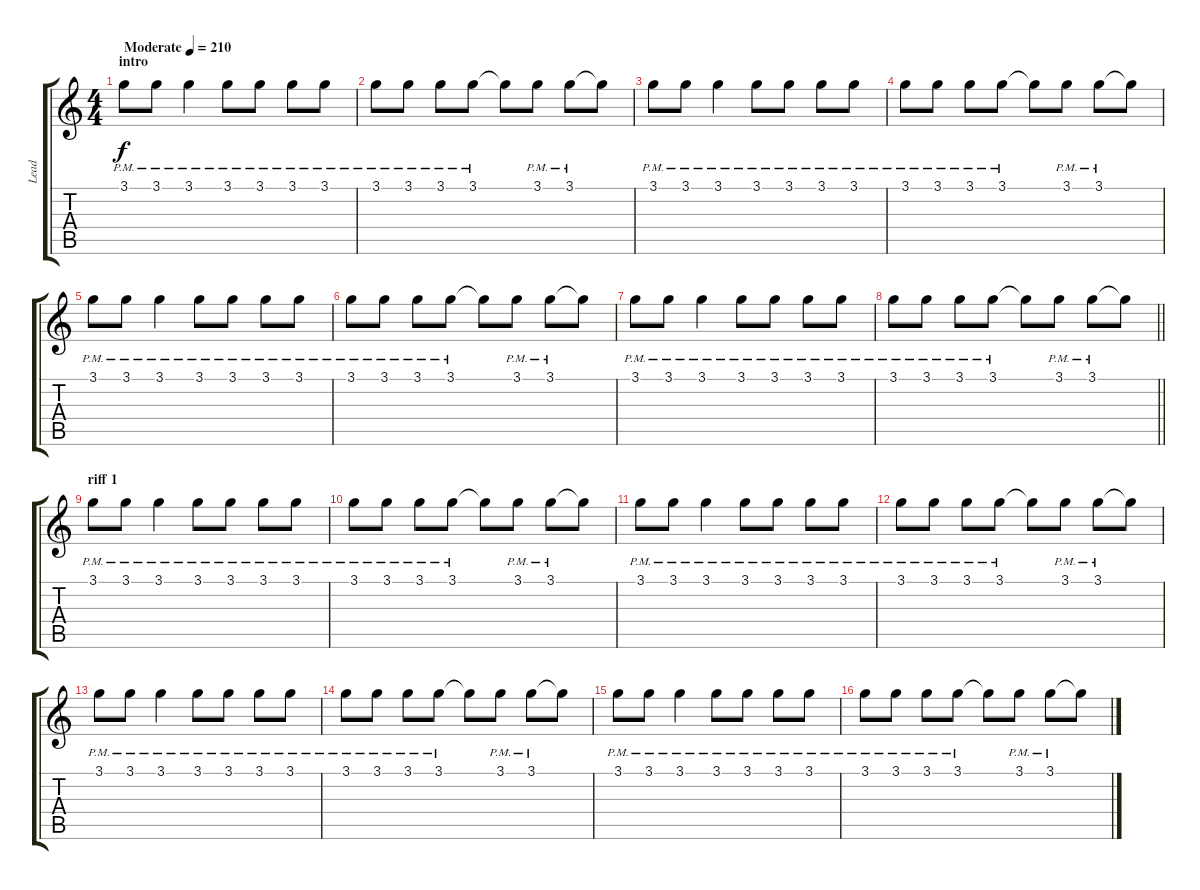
\track ("Lead" "Lead") {instrument overdrivenguitar}
\staff {score tabs}
\tuning (E4 B3 G3 D3 A2 E2) {hide}
\ts (4 4)
\section ("" "intro")
\tempo (210 "Moderate")
\clef g2
\ks c
3.1{pm}.8{dy f instrument overdrivenguitar} 3.1{pm}.8 3.1{pm}.4 3.1{pm}.8 3.1{pm}.8 3.1{pm}.8 3.1{pm}.8 |
3.1{pm}.8 3.1{pm}.8 3.1{pm}.8 3.1{pm}.8 3.1{t}.8 3.1{pm}.8 3.1{pm}.8 3.1{t}.8 |
3.1{pm}.8 3.1{pm}.8 3.1{pm}.4 3.1{pm}.8 3.1{pm}.8 3.1{pm}.8 3.1{pm}.8 |
3.1{pm}.8 3.1{pm}.8 3.1{pm}.8 3.1{pm}.8 3.1{t}.8 3.1{pm}.8 3.1{pm}.8 3.1{t}.8 |
3.1{pm}.8 3.1{pm}.8 3.1{pm}.4 3.1{pm}.8 3.1{pm}.8 3.1{pm}.8 3.1{pm}.8 |
3.1{pm}.8 3.1{pm}.8 3.1{pm}.8 3.1{pm}.8 3.1{t}.8 3.1{pm}.8 3.1{pm}.8 3.1{t}.8 |
3.1{pm}.8 3.1{pm}.8 3.1{pm}.4 3.1{pm}.8 3.1{pm}.8 3.1{pm}.8 3.1{pm}.8 |
\barLineRight lightlight
3.1{pm}.8 3.1{pm}.8 3.1{pm}.8 3.1{pm}.8 3.1{t}.8 3.1{pm}.8 3.1{pm}.8 3.1{t}.8 |
\section ("" "riff 1")
3.1{pm}.8 3.1{pm}.8 3.1{pm}.4 3.1{pm}.8 3.1{pm}.8 3.1{pm}.8 3.1{pm}.8 |
3.1{pm}.8 3.1{pm}.8 3.1{pm}.8 3.1{pm}.8 3.1{t}.8 3.1{pm}.8 3.1{pm}.8 3.1{t}.8 |
3.1{pm}.8 3.1{pm}.8 3.1{pm}.4 3.1{pm}.8 3.1{pm}.8 3.1{pm}.8 3.1{pm}.8 |
3.1{pm}.8 3.1{pm}.8 3.1{pm}.8 3.1{pm}.8 3.1{t}.8 3.1{pm}.8 3.1{pm}.8 3.1{t}.8 |
3.1{pm}.8 3.1{pm}.8 3.1{pm}.4 3.1{pm}.8 3.1{pm}.8 3.1{pm}.8 3.1{pm}.8 |
3.1{pm}.8 3.1{pm}.8 3.1{pm}.8 3.1{pm}.8 3.1{t}.8 3.1{pm}.8 3.1{pm}.8 3.1{t}.8 |
3.1{pm}.8 3.1{pm}.8 3.1{pm}.4 3.1{pm}.8 3.1{pm}.8 3.1{pm}.8 3.1{pm}.8 |
3.1{pm}.8 3.1{pm}.8 3.1{pm}.8 3.1{pm}.8 3.1{t}.8 3.1{pm}.8 3.1{pm}.8 3.1{t}.8
